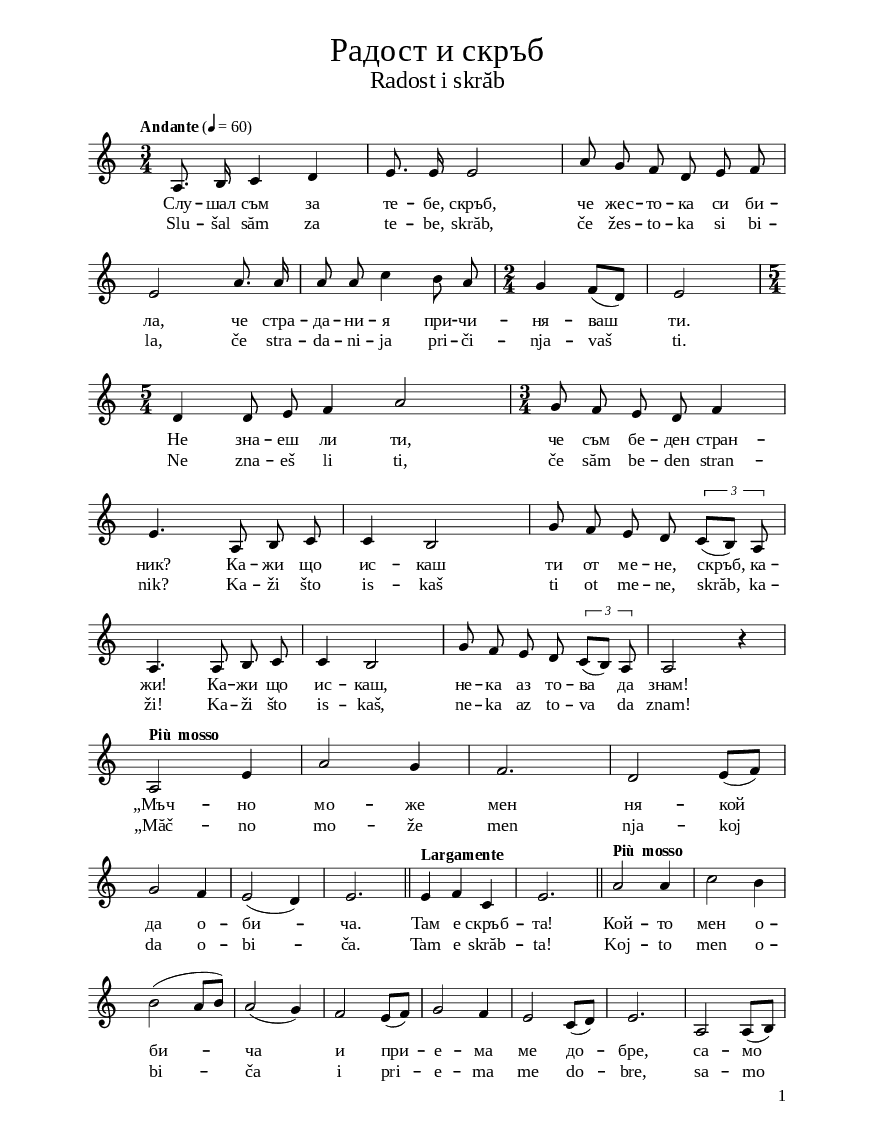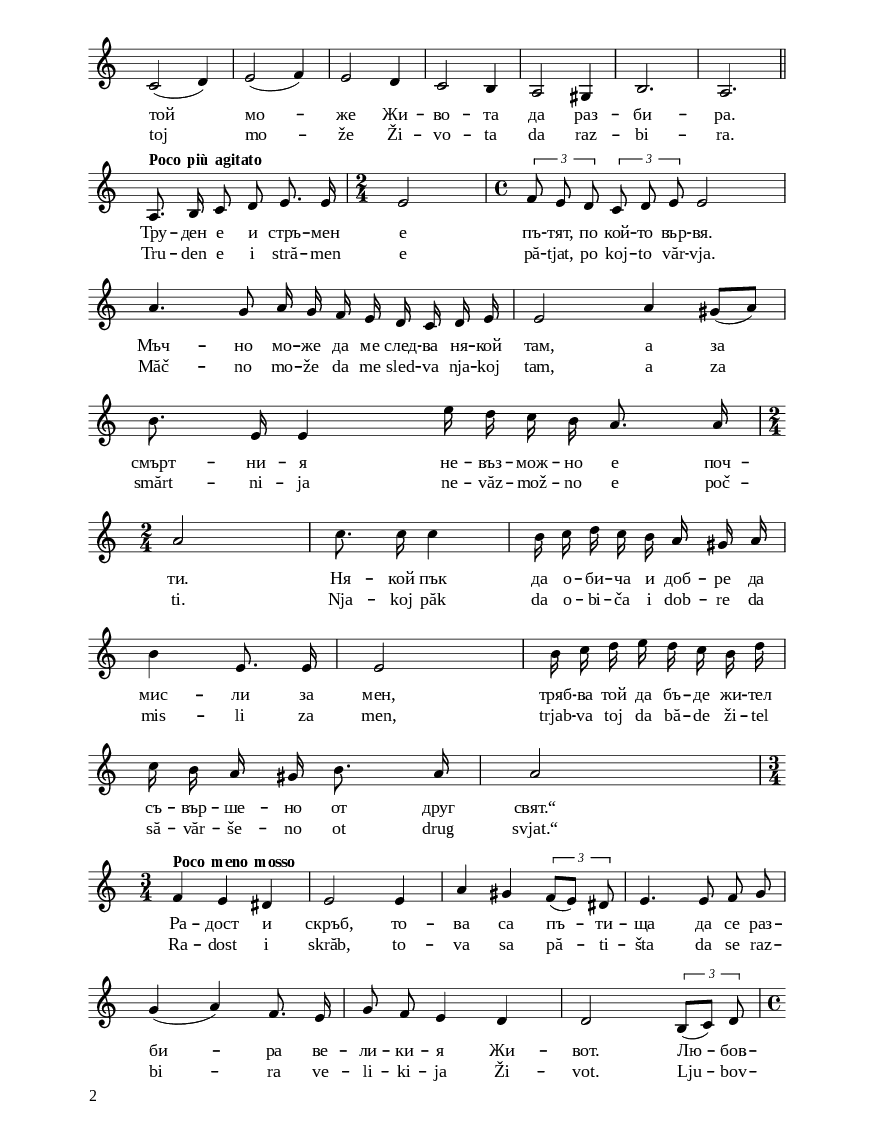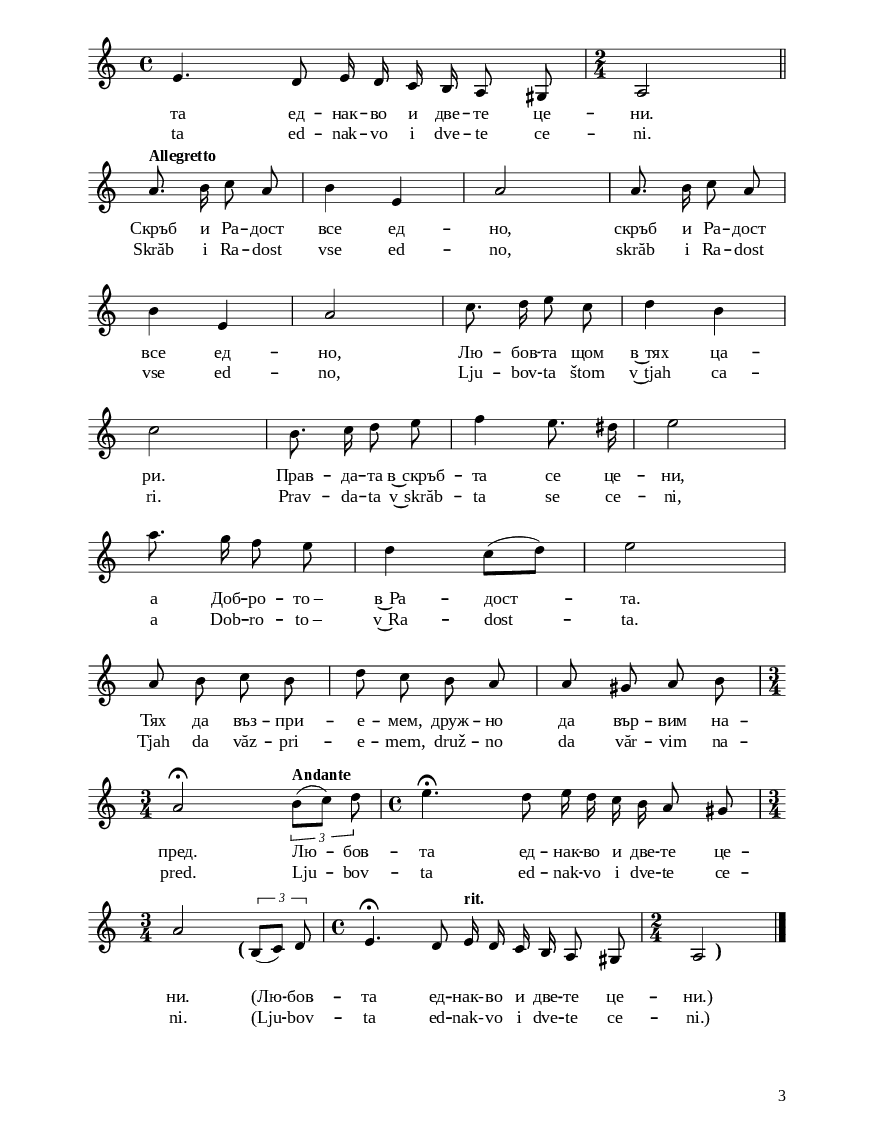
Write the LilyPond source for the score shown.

\version "2.24.1"

\include "include/globals.ily"

\bookpart {
  \label #'ref122
  \tocItem \markup "Радост и скръб – Radost i skrăb "
  \include "include/bookpart-paper.ily"
  \score {
    \include "include/score-layout.ily"

    \new Voice \relative c' {
      \clef treble
      \key a \minor
      \time 3/4
      \tempoFunc "Andante" 4 "60"
      \autoBeamOff
      a8.  b16  c4  d4 | % 2
      e8.  e16  e2 | % 3
      a8  g8  f8  d8  e8
      f8 | \break % 4
      e2  a8.  a16  | % 5
      a8  a8  c4  b8  a8 | % 6
      \time 2/4  | % 6
      g4  f8 [(  d8 )] | % 7
      e2 | % 8
      \time 5/4 \break  | % 8
      d4  d8  e8  f4  a2 | % 9
      \time 3/4  | % 9
      g8  f8  e8  d8  f4 \break |
      e4.  a,8  b8  c8 | % 11
      c4  b2  | % 12
      g'8  f8  e8  d8
      \tuplet 3/2 { c8 ( [  b8 )]  a8  }
      | \break % 13
      a4.  a8  b8  c8 | % 14
      c4  b2  | % 15
      g'8  f8  e8  d8
      \tuplet 3/2 { c8 ( [  b8] ) a8 }
      | % 16
      a2 r4 \break | % 17
      a2 ^\markup{ \bold {Più mosso} }  e'4 | % 18
      a2  g4 | % 19
      f2. |
      d2  e8 ( [  f8 ) ] \break | % 21
      g2  f4 | % 22
      e2 (  d4 ) | % 23
      e2. \bar "||"
      e4 ^\markup{ \bold {Largamente} }  f4  c4 | % 25
      e2. \bar "||"
      a2 ^\markup{ \bold {Più mosso} }  a4 | % 27
      c2  b4 \break | % 28
      b2 (  a8 [  b8 ) ] | % 29
      a2 (  g4 ) |
      f2  e8 ( [  f8 ) ] | % 31
      g2  f4 | % 32
      e2  c8 ( [  d8 ) ] | % 33
      e2. | % 34
      a,2  a8 ( [  b8 ) ] \break | % 35
      c2 (  d4 ) | % 36
      e2 (  f4 ) | % 37
      e2  d4 | % 38
      c2  b4 | % 39
      a2  gis4 |
      b2. | % 41
      a2. \bar "||"
      \break  | % 42
      a8. ^\markup{ \bold {Poco più agitato} }  b16
      c8  d8  e8.  e16 | % 43
      \time 2/4  | % 43
      e2 | % 44
      \time 4/4  | % 44
      \tuplet 3/2 {f8   e8  d8 }
      \tuplet 3/2 {c8  d8  e8 }
      e2  |
      a4.  g8  a16  g16  f16
      e16  d16  c16  d16  e16 | % 46
      e2  a4  gis8 ( [  a8 ) ] \break | % 47
      b8.  e,16  e4  e'16
      d16  c16  b16  a8.  a16 |\break   % 48
      \time 2/4  | % 48
      a2 | % 49
      c8.  c16  c4  |
      b16  c16  d16  c16
      b16  a16  gis16  a16 \break| % 51
      b4  e,8.  e16 | % 52
      e2  | % 53
      b'16  c16  d16  e16
      d16  c16  b16  d16 | \break % 54
      c16  b16  a16  gis16
      b8.  a16 | % 55
      a2 \break | % 56
      \time 3/4  | % 56
      f4 ^\markup{ \bold {Poco meno mosso} }  e4
      dis4 | % 57
      e2  e4 | % 58
      a4  gis4
      \tuplet 3/2 { f8 ( [  e8 ] )  dis8  }
      | % 59
      e4.  e8  f8  g8 | \break
      g4 (  a4 )  f8.  e16  | % 61
      g8  f8  e4  d4 | % 62
      d2
      \tuplet 3/2 { b8 ( [  c8 ) ]  d8  }
      | % 63
      \break | % 63
      \time 4/4 e4.  d8  e16  d16  c16
      b16  a8  gis8 | % 64
      \time 2/4 a2 \bar "||"  \break | % 65
      a'8. ^\markup{ \bold {Allegretto} }  b16
      c8  a8  | % 66
      b4  e,4  | % 67
      a2  | % 68
      a8.  b16  c8  a8  \break | % 69
      b4  e,4  |
      a2   | % 71
      c8.  d16  e8  c8  | % 72
      d4  b4  | \break % 73
      c2  | % 74
      b8.  c16  d8  e8  | % 75
      f4  e8.  dis16  | % 76
      e2  \break  | % 77
      a8. g16 f8 e8  | % 78
      d4 c8 ( [ d8 ) ] | % 79
      e2 |\break 
      a,8 b8 c8 b8  | % 81
      d8 c8 b8  a8  | % 82
      a8  gis8  a8 b8 | % 83
      \time 3/4  | % 83
      a2 ^\fermata
      \tuplet 3/2 { \tempo "Andante" b8 ( [ c8 ) ] d8  }
      \time 4/4  | % 84
      e4. \fermata
      d8 e16  d16 c16  b16
      a8 gis8 | \break % 85 

     \time 3/4 a2
    
     \tuplet 3/2 { 
      \once \override TextScript.extra-offset = #'(-1.8 . 3.5)
      b,8-\markup \bold \fontsize #+2 {"("} 
       ( [ c8 ) ] d8  } |
      \time 4/4   % 84
      e4. \fermata
      d8 \tempo "rit." e16  d16 c16  b16
      a8 gis8 | 
      \time 2/4
      \override TextScript.extra-offset = #'(3 . 3.0)      
      a2-\markup \bold \fontsize #+2 {")"}
       \bar "|."
    }

    \addlyrics {
       Слу -- шал съм за те -- бе, скръб,
      че жес -- то -- ка си би -- ла, че
      стра -- да -- ни -- я при -- чи -- ня
      -- ваш  ти. Не зна -- еш ли ти,
      че съм бе -- ден стран -- ник? Ка
      -- жи що ис -- каш ти от ме -- не,
      скръб, ка -- жи! Ка -- жи що
      ис -- каш, не -- ка аз то -- ва
      да знам! "„Мъч" -- но мо -- же
      мен ня -- кой  да о -- би
      -- ча. Там е скръб -- та! Кой --
      то мен о -- би  --  ча
      и при  -- е -- ма ме до  --
      бре, са -- мо той мо
      -- же Жи -- во -- та да раз -- би
      -- ра. Тру -- ден е и стръ -- мен
      е пъ -- тят, по кой -- то вър --
      вя. Мъч -- но мо -- же да ме след
      -- ва ня -- кой там, а за
      смърт -- ни -- я не -- въз -- мож --
      но е поч -- ти. Ня -- кой пък да
      о -- би -- ча и доб -- ре да мис --
      ли за мен, тряб -- ва той да бъ
      -- де жи -- тел съ -- вър -- ше -- но
      от друг "свят.“" Ра -- дост и
      скръб, то -- ва са пъ  -- ти --
      ща да се раз -- би -- ра ве --
      ли -- ки -- я Жи -- вот. Лю  --
      бов -- та ед -- нак -- во и две --
      те це -- ни. Скръб и Ра -- дост
      все ед -- но, скръб и Ра -- дост
      все ед -- но, Лю -- бов -- та щом
      в~тях ца -- ри. Прав -- да -- та
      в~скръб -- та се це -- ни, а Доб
      -- ро -- "то –" в~Ра -- дост  -- та.
      Тях да въз -- при -- е -- мем, друж
      -- но да вър -- вим на -- пред. Лю
      -- бов -- та ед -- нак -- во и
      две -- те це -- ни. (Лю
      -- бов -- та ед -- "нак-" -- во и
      две -- те це -- ни.)
     }
      \addlyrics {
       Slu -- šal săm za te -- be, skrăb,
      če žes -- to -- ka si bi -- la, če
      stra -- da -- ni -- ja pri -- či -- nja
      -- vaš  ti. Ne zna -- eš li ti,
      če săm be -- den stran -- nik? Ka
      -- ži što is -- kaš ti ot me -- ne,
      skrăb, ka -- ži! Ka -- ži što
      is -- kaš, ne -- ka az to -- va
      da znam! "„Măč" -- no mo -- že
      men nja -- koj  da o -- bi
      -- ča. Tam e skrăb -- ta! Koj --
      to men o -- bi  --  ča
      i pri  -- e -- ma me do  --
      bre, sa -- mo toj mo
      -- že Ži -- vo -- ta da raz -- bi
      -- ra. Tru -- den e i stră -- men
      e pă -- tjat, po koj -- to văr --
      vja. Măč -- no mo -- že da me sled
      -- va nja -- koj tam, a za
      smărt -- ni -- ja ne -- văz -- mož --
      no e poč -- ti. Nja -- koj păk da
      o -- bi -- ča i dob -- re da mis --
      li za men, trjab -- va toj da bă
      -- de ži -- tel să -- văr -- še -- no
      ot drug "svjat.“" Ra -- dost i
      skrăb, to -- va sa pă  -- ti --
      šta da se raz -- bi -- ra ve --
      li -- ki -- ja Ži -- vot. Lju  --
      bov -- ta ed -- nak -- vo i dve --
      te ce -- ni. Skrăb i Ra -- dost
      vse ed -- no, skrăb i Ra -- dost
      vse ed -- no, Lju -- bov -- ta štom
      v~tjah ca -- ri. Prav -- da -- ta
      v~skrăb -- ta se ce -- ni, a Dob
      -- ro -- "to –" v~Ra -- dost  -- ta.
      Tjah da văz -- pri -- e -- mem, druž
      -- no da văr -- vim na -- pred. Lju
      -- bov -- ta ed -- nak -- vo i
      dve -- te ce -- ni. (Lju
      -- bov -- ta ed -- "nak-" -- vo i
      dve -- te ce -- ni.)
     }

        \header {
          title = \titleFunc "Радост и скръб" "Radost i skrăb"
        }

        \midi{}

      } % score
 \markup \empty-two
     

      % include foreign translation(s) of the song
      \version "2.24.1"

\markup \fill-line { \fontsize #deTitleFontSize "Freude und Gram" }
\markup \null
\markup \null
\markup \fontsize #deCoupletFontSize {
  \hspace #15
  \override #`(baseline-skip . ,deCoupletBaselineSkip)
  \column {

    \line { " " Ich habe über dich, Gram, gehört,   }

    \line { " " dass du grausam wärst,   }

    \line { " " dass du Leid zufügst.   }

    \line { " " Weißt du nicht,  }

    \line { " " dass ich ein armer Fremder bin?   }

    \line { " " Sage mir, was du von mir willst,   }

    \line { " " sage es mir!  }
      \line { " " Sage mir, was du von mir willst,   }

    \line { " " ich soll es wissen!  }
    \line { " "}

    \line { " " „Schwerlich kann mich jemand lieben.   }

    \line { " " Dort ist der Gram!  }

    \line { " " Wer mich liebt }

    \line { " " und mich gut empfängt,  }

    \line { " " nur der kann  das Leben verstehen.   }

    \line { " "}

    \line { " " Schwierig und steil ist der Weg,   }

    \line { " " auf dem ich gehe.   }

    \line { " " Schwerlich kann mir dort jemand folgen   }

    \line { " " und für den Sterblichen   }
    
     \line { " " ist das fast unmöglich.  }
        \line { " "}
    
     \line { " " Liebt mich jedoch jemand und   }
   
     \line { " " denkt gut über mich,  }

    \line { " " er wird ein Bürger aus einer }
    
    \line { " " vollkommen anderen Welt sein.“}

    \line { " "}

    \line { " " Freude und Gram, das sind Wege,   }

    \line { " " das große Leben zu verstehen.   }

    \line { " " Die Liebe schätzt sie beide gleichermaßen.  }

    \line { " "}

    \line { " " Gram und Freude sind eins,  }

    \line { " " Gram und Freude sind eins,  }

    \line { " " wenn Liebe in ihnen herrscht.  }

    \line { " " Die Gerechtigkeit wird im Gram geschätzt  }

    \line { " " und das Gute in der Freude.   }

    \line { " " Empfangen wir sie   }

    \line { " " und gehen gemeinsam vorwärts.  }

    \line { " " Die Liebe schätzt sie beide gleichermaßen.  }

  }


}


    } % bookpart
